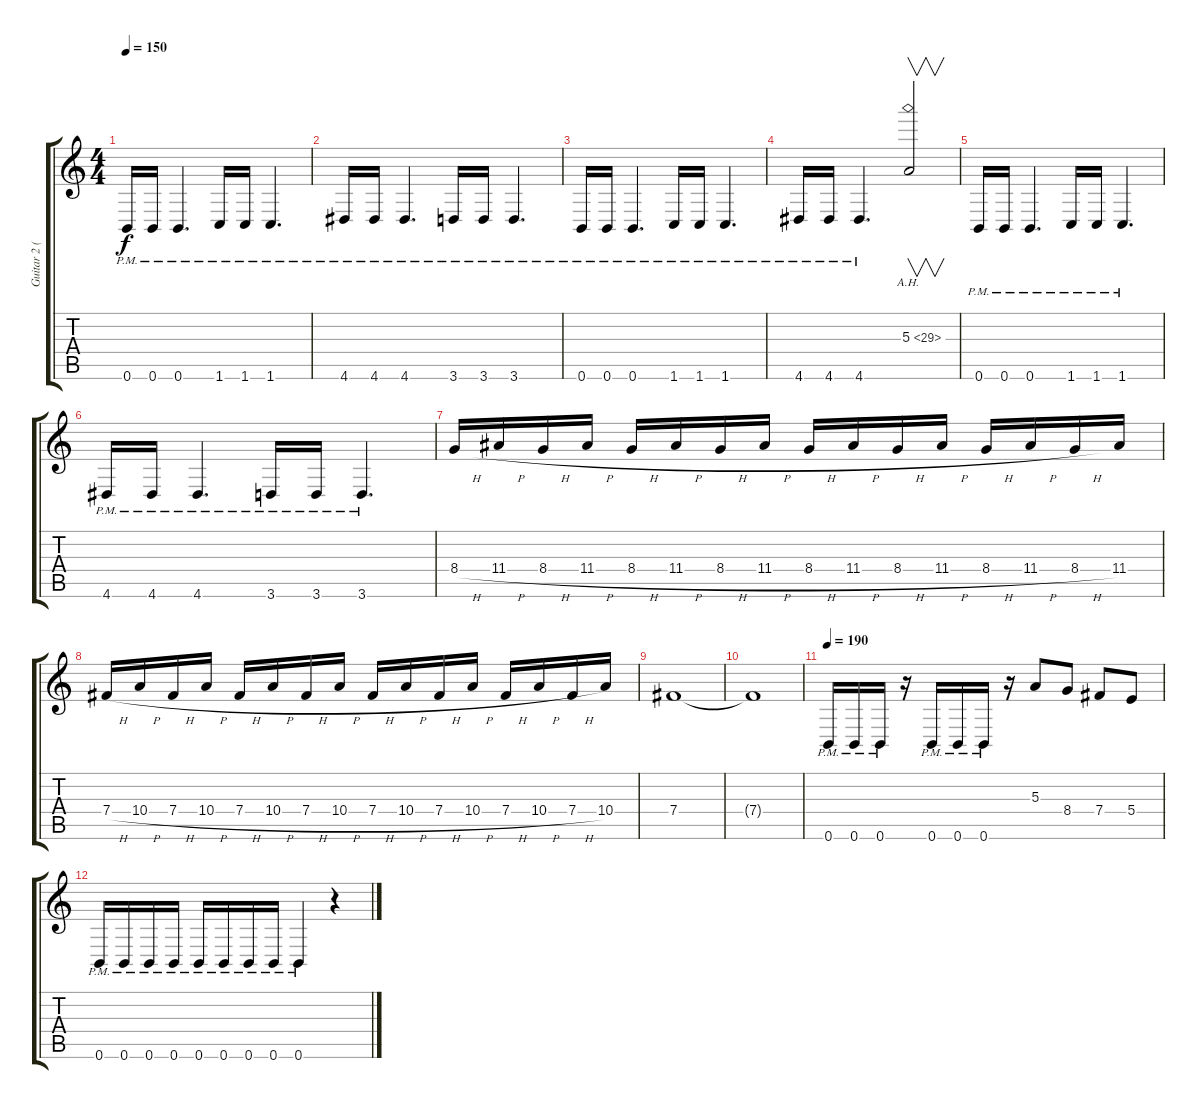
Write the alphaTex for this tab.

\track ("Guitar 2 (Left)" "Guitar 2 (") {instrument overdrivenguitar}
\staff {score tabs}
\tuning (Db4 Ab3 E3 B2 Gb2 B1) {hide}
\ts (4 4)
\tempo 150
\clef g2
\ks c
0.6{pm}.16{dy f} 0.6{pm}.16 0.6{pm}.4{d} 1.6{pm}.16 1.6{pm}.16 1.6{pm}.4{d} |
4.6{pm}.16 4.6{pm}.16 4.6{pm}.4{d} 3.6{pm}.16 3.6{pm}.16 3.6{pm}.4{d} |
0.6{pm}.16 0.6{pm}.16 0.6{pm}.4{d} 1.6{pm}.16 1.6{pm}.16 1.6{pm}.4{d} |
4.6{pm}.16 4.6{pm}.16 4.6{pm}.4{d} 5.3{ah 24}.2{v} |
0.6{pm}.16 0.6{pm}.16 0.6{pm}.4{d} 1.6{pm}.16 1.6{pm}.16 1.6{pm}.4{d} |
4.6{pm}.16 4.6{pm}.16 4.6{pm}.4{d} 3.6{pm}.16 3.6{pm}.16 3.6{pm}.4{d} |
8.4{h}.16 11.4{h}.16 8.4{h}.16 11.4{h}.16 8.4{h}.16 11.4{h}.16 8.4{h}.16 11.4{h}.16 8.4{h}.16 11.4{h}.16 8.4{h}.16 11.4{h}.16 8.4{h}.16 11.4{h}.16 8.4{h}.16 11.4.16 |
7.4{h}.16 10.4{h}.16 7.4{h}.16 10.4{h}.16 7.4{h}.16 10.4{h}.16 7.4{h}.16 10.4{h}.16 7.4{h}.16 10.4{h}.16 7.4{h}.16 10.4{h}.16 7.4{h}.16 10.4{h}.16 7.4{h}.16 10.4.16 |
7.4.1{volume 3} |
7.4{t}.1 |
\tempo 190
0.6{pm}.16{volume 16} 0.6{pm}.16 0.6{pm}.16 r.16 0.6{pm}.16 0.6{pm}.16 0.6{pm}.16 r.16 5.3.8 8.4.8 7.4.8 5.4.8 |
0.6{pm}.16 0.6{pm}.16 0.6{pm}.16 0.6{pm}.16 0.6{pm}.16 0.6{pm}.16 0.6{pm}.16 0.6{pm}.16 0.6{pm}.4 r.4
